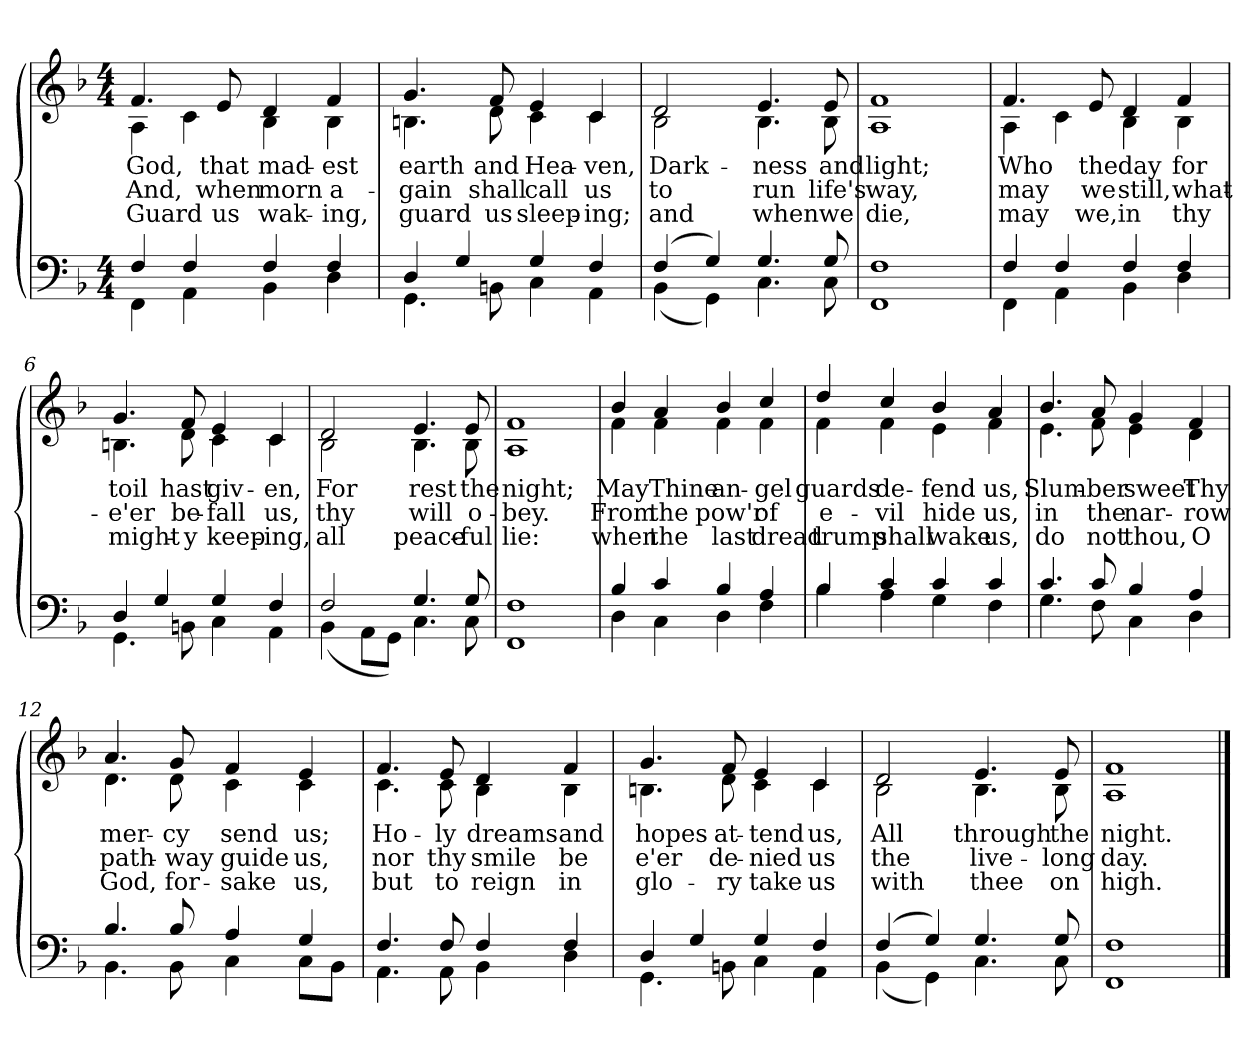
**kern	**kern	**text	**text	**text
*part2	*part1	*part1	*part1	*part1
*staff2	*staff1	*staff1	*staff1	*staff1
*clefF4	*clefG2	*	*	*
*k[b-]	*k[b-]	*	*	*
*M4/4	*M4/4	*	*	*
=1	=1	=1	=1	=1
*^	*	*	*	*
!	!	!LO:TX:b:i:t=Verse	!	!	!
!	!	!	!LO:LY:b	!LO:LY:b	!LO:LY:b
*	*	*^	*	*	*
4F/	4FF\	4.f/	4A\	God,	And,	Guard
4F/	4AA\	.	4c\	.	.	.
!	!	!	!	!LO:LY:b	!LO:LY:b	!LO:LY:b
.	.	8e/	.	that	when	us
!	!	!	!	!LO:LY:b	!LO:LY:b	!LO:LY:b
4F/	4BB-\	4d/	4B-\	mad-	morn	wak-
!	!	!	!	!LO:LY:b	!LO:LY:b	!LO:LY:b
4F/	4D\	4f/	4B-\	-est	a-	-ing,
=2	=2	=2	=2	=2	=2	=2
!	!	!	!	!LO:LY:b	!LO:LY:b	!LO:LY:b
4D/	4.GG\	4.g/	4.Bn\	earth	-gain	guard
4G/	.	.	.	.	.	.
!	!	!	!	!LO:LY:b	!LO:LY:b	!LO:LY:b
.	8BBn\	8f/	8d\	and	shall	us
!	!	!	!	!LO:LY:b	!LO:LY:b	!LO:LY:b
4G/	4C\	4e/	4c\	Hea-	call	sleep-
!	!	!	!	!LO:LY:b	!LO:LY:b	!LO:LY:b
4F/	4AA\	4c/	4c\	-ven,	us	-ing;
!!LO:LB:g=z	!!
=3	=3	=3	=3	=3	=3	=3
!	!	!	!	!LO:LY:b	!LO:LY:b	!LO:LY:b
(>4F/	(<4BB-\	2d/	2B-\	Dark-	to	and
4G/)	4GG\)	.	.	.	.	.
!	!	!	!	!LO:LY:b	!LO:LY:b	!LO:LY:b
4.G/	4.C\	4.e/	4.B-\	-ness	run	when
!	!	!	!	!LO:LY:b	!LO:LY:b	!LO:LY:b
8G/	8C\	8e/	8B-\	and	life's	we
=4	=4	=4	=4	=4	=4	=4
!	!	!	!	!LO:LY:b	!LO:LY:b	!LO:LY:b
1F	1FF	1f	1A	light;	way,	die,
!!LO:LB:g=z	!!
=5	=5	=5	=5	=5	=5	=5
!	!	!	!	!LO:LY:b	!LO:LY:b	!LO:LY:b
4F/	4FF\	4.f/	4A\	Who	may	may
4F/	4AA\	.	4c\	.	.	.
!	!	!	!	!LO:LY:b	!LO:LY:b	!LO:LY:b
.	.	8e/	.	the	we	we,
!	!	!	!	!LO:LY:b	!LO:LY:b	!LO:LY:b
4F/	4BB-\	4d/	4B-\	day	still,	in
!	!	!	!	!LO:LY:b	!LO:LY:b	!LO:LY:b
4F/	4D\	4f/	4B-\	for	what-	thy
=6	=6	=6	=6	=6	=6	=6
!	!	!	!	!LO:LY:b	!LO:LY:b	!LO:LY:b
4D/	4.GG\	4.g/	4.Bn\	toil	-e'er	might-
4G/	.	.	.	.	.	.
!	!	!	!	!LO:LY:b	!LO:LY:b	!LO:LY:b
.	8BBn\	8f/	8d\	hast	be-	-y
!	!	!	!	!LO:LY:b	!LO:LY:b	!LO:LY:b
4G/	4C\	4e/	4c\	giv-	-fall	keep-
!	!	!	!	!LO:LY:b	!LO:LY:b	!LO:LY:b
4F/	4AA\	4c/	4c\	-en,	us,	-ing,
!!LO:LB:g=z	!!
=7	=7	=7	=7	=7	=7	=7
!	!	!	!	!LO:LY:b	!LO:LY:b	!LO:LY:b
2F/	(<4BB-\	2d/	2B-\	For	thy	all
.	8AA\L	.	.	.	.	.
.	8GG\J)	.	.	.	.	.
!	!	!	!	!LO:LY:b	!LO:LY:b	!LO:LY:b
4.G/	4.C\	4.e/	4.B-\	rest	will	peace-
!	!	!	!	!LO:LY:b	!LO:LY:b	!LO:LY:b
8G/	8C\	8e/	8B-\	the	o-	-ful
=8	=8	=8	=8	=8	=8	=8
!	!	!	!	!LO:LY:b	!LO:LY:b	!LO:LY:b
1F	1FF	1f	1A	night;	-bey.	lie:
!!LO:LB:g=z	!!
=9	=9	=9	=9	=9	=9	=9
!	!	!	!	!LO:LY:b	!LO:LY:b	!LO:LY:b
4B-/	4D\	4b-/	4f\	May	From	when
!	!	!	!	!LO:LY:b	!LO:LY:b	!LO:LY:b
4c/	4C\	4a/	4f\	Thine	the	the
!	!	!	!	!LO:LY:b	!LO:LY:b	!LO:LY:b
4B-/	4D\	4b-/	4f\	an-	pow'r	last
!	!	!	!	!LO:LY:b	!LO:LY:b	!LO:LY:b
4A/	4F\	4cc/	4f\	-gel	of	dread
=10	=10	=10	=10	=10	=10	=10
!	!	!	!	!LO:LY:b	!LO:LY:b	!LO:LY:b
4B-/	4B-\	4dd/	4f\	guards	e-	trump
!	!	!	!	!LO:LY:b	!LO:LY:b	!LO:LY:b
4c/	4A\	4cc/	4f\	de-	-vil	shall
!	!	!	!	!LO:LY:b	!LO:LY:b	!LO:LY:b
4c/	4G\	4b-/	4e\	-fend	hide	wake
!	!	!	!	!LO:LY:b	!LO:LY:b	!LO:LY:b
4c/	4F\	4a/	4f\	us,	us,	us,
!!LO:LB:g=z	!!
=11	=11	=11	=11	=11	=11	=11
!	!	!	!	!LO:LY:b	!LO:LY:b	!LO:LY:b
4.c/	4.G\	4.b-/	4.e\	Slum-	in	do
!	!	!	!	!LO:LY:b	!LO:LY:b	!LO:LY:b
8c/	8F\	8a/	8f\	-ber	the	not
!	!	!	!	!LO:LY:b	!LO:LY:b	!LO:LY:b
4B-/	4C\	4g/	4e\	sweet	nar-	thou,
!	!	!	!	!LO:LY:b	!LO:LY:b	!LO:LY:b
4A/	4D\	4f/	4d\	Thy	-row	O
=12	=12	=12	=12	=12	=12	=12
!	!	!	!	!LO:LY:b	!LO:LY:b	!LO:LY:b
4.B-/	4.BB-\	4.a/	4.d\	mer-	path-	God,
!	!	!	!	!LO:LY:b	!LO:LY:b	!LO:LY:b
8B-/	8BB-\	8g/	8d\	-cy	-way	for-
!	!	!	!	!LO:LY:b	!LO:LY:b	!LO:LY:b
4A/	4C\	4f/	4c\	send	guide	-sake
!	!	!	!	!LO:LY:b	!LO:LY:b	!LO:LY:b
4G/	8C\L	4e/	4c\	us;	us,	us,
.	8BB-\J	.	.	.	.	.
!!LO:LB:g=z	!!
=13	=13	=13	=13	=13	=13	=13
!	!	!	!	!LO:LY:b	!LO:LY:b	!LO:LY:b
4.F/	4.AA\	4.f/	4.c\	Ho-	nor	but
!	!	!	!	!LO:LY:b	!LO:LY:b	!LO:LY:b
8F/	8AA\	8e/	8c\	-ly	thy	to
!	!	!	!	!LO:LY:b	!LO:LY:b	!LO:LY:b
4F/	4BB-\	4d/	4B-\	dreams	smile	reign
!	!	!	!	!LO:LY:b	!LO:LY:b	!LO:LY:b
4F/	4D\	4f/	4B-\	and	be	in
=14	=14	=14	=14	=14	=14	=14
!	!	!	!	!LO:LY:b	!LO:LY:b	!LO:LY:b
4D/	4.GG\	4.g/	4.Bn\	hopes	e'er	glo-
4G/	.	.	.	.	.	.
!	!	!	!	!LO:LY:b	!LO:LY:b	!LO:LY:b
.	8BBn\	8f/	8d\	at-	de-	-ry
!	!	!	!	!LO:LY:b	!LO:LY:b	!LO:LY:b
4G/	4C\	4e/	4c\	-tend	-nied	take
!	!	!	!	!LO:LY:b	!LO:LY:b	!LO:LY:b
4F/	4AA\	4c/	4c\	us,	us	us
!!LO:LB:g=z	!!
=15	=15	=15	=15	=15	=15	=15
!	!	!	!	!LO:LY:b	!LO:LY:b	!LO:LY:b
(>4F/	(<4BB-\	2d/	2B-\	All	the	with
4G/)	4GG\)	.	.	.	.	.
!	!	!	!	!LO:LY:b	!LO:LY:b	!LO:LY:b
4.G/	4.C\	4.e/	4.B-\	through	live--	thee
!	!	!	!	!LO:LY:b	!LO:LY:b	!LO:LY:b
8G/	8C\	8e/	8B-\	the	-long	on
=16	=16	=16	=16	=16	=16	=16
!	!	!	!	!LO:LY:b	!LO:LY:b	!LO:LY:b
1F	1FF	1f	1A	night.	day.	high.
*v	*v	*	*	*	*	*
*	*v	*v	*	*	*
==	==	==	==	==
*-	*-	*-	*-	*-
